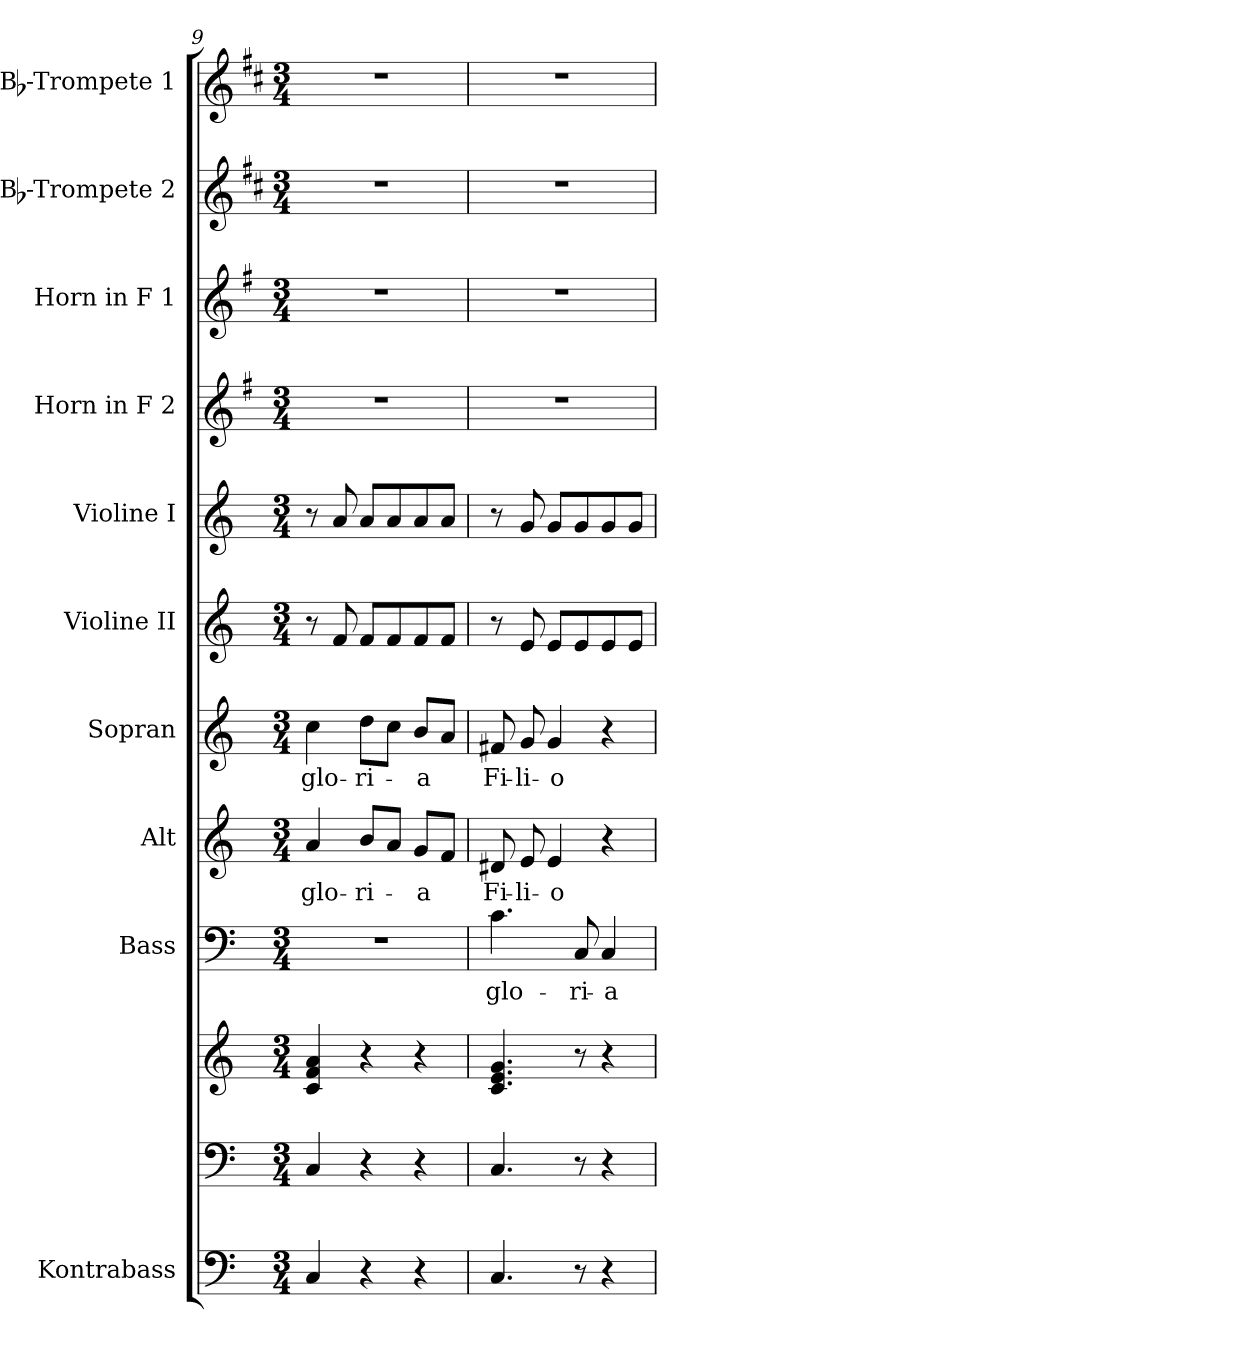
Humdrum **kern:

**kern	**kern	**kern	**kern	**text	**kern	**text	**kern	**text	**kern	**kern	**kern	**kern	**kern	**kern
*part11	*part10	*part10	*part9	*part9	*part8	*part8	*part7	*part7	*part6	*part5	*part4	*part3	*part2	*part1
*staff12	*staff11	*staff10	*staff9	*staff9	*staff8	*staff8	*staff7	*staff7	*staff6	*staff5	*staff4	*staff3	*staff2	*staff1
*I"Kontrabass	*	*	*I"Bass	*	*I"Alt	*	*I"Sopran	*	*I"Violine II	*I"Violine I	*I"Horn in F 2	*I"Horn in F 1	*I"Bb-Trompete 2	*I"Bb-Trompete 1
*I'Kb.	*	*	*I'B.	*	*I'A.	*	*I'S.	*	*I'Vl. II	*I'Vl. I	*	*	*I'Bb Trp. 2	*I'Bb Trp. 1
*clefF4	*clefF4	*clefG2	*clefF4	*	*clefG2	*	*clefG2	*	*clefG2	*clefG2	*clefG2	*clefG2	*clefG2	*clefG2
*ITrd7c12	*	*	*	*	*	*	*	*	*	*	*ITrd4c7	*ITrd4c7	*ITrd1c2	*ITrd1c2
*k[]	*k[]	*k[]	*k[]	*	*k[]	*	*k[]	*	*k[]	*k[]	*k[]	*k[]	*k[]	*k[]
*C:	*C:	*C:	*C:	*	*C:	*	*C:	*	*C:	*C:	*C:	*C:	*C:	*C:
*M3/4	*M3/4	*M3/4	*M3/4	*	*M3/4	*	*M3/4	*	*M3/4	*M3/4	*M3/4	*M3/4	*M3/4	*M3/4
=9	=9	=9	=9	=9	=9	=9	=9	=9	=9	=9	=9	=9	=9	=9
!	!	!	!	!	!	!LO:LY:b	!	!LO:LY:b	!	!	!	!	!	!
4CC/	4C/	4c/ 4f/ 4a/	2.r	.	4a/	glo-	4cc\	glo-	8r	8r	2.r	2.r	2.r	2.r
.	.	.	.	.	.	.	.	.	8f/	8a/	.	.	.	.
!	!	!	!	!	!	!LO:LY:b	!	!LO:LY:b	!	!	!	!	!	!
4r	4r	4r	.	.	8b/L	-ri-	8dd\L	-ri-	8f/L	8a/L	.	.	.	.
.	.	.	.	.	8a/J	.	8cc\J	.	8f/	8a/	.	.	.	.
!	!	!	!	!	!	!LO:LY:b	!	!LO:LY:b	!	!	!	!	!	!
4r	4r	4r	.	.	8g/L	-a	8b/L	-a	8f/	8a/	.	.	.	.
.	.	.	.	.	8f/J	.	8a/J	.	8f/J	8a/J	.	.	.	.
=10	=10	=10	=10	=10	=10	=10	=10	=10	=10	=10	=10	=10	=10	=10
!	!	!	!	!LO:LY:b	!	!LO:LY:b	!	!LO:LY:b	!	!	!	!	!	!
4.CC/	4.C/	4.c/ 4.e/ 4.g/	4.c\	glo-	8d#X/	Fi-	8f#X/	Fi-	8r	8r	2.r	2.r	2.r	2.r
!	!	!	!	!	!	!LO:LY:b	!	!LO:LY:b	!	!	!	!	!	!
.	.	.	.	.	8e/	-li-	8g/	-li-	8e/	8g/	.	.	.	.
!	!	!	!	!	!	!LO:LY:b	!	!LO:LY:b	!	!	!	!	!	!
.	.	.	.	.	4e/	-o	4g/	-o	8e/L	8g/L	.	.	.	.
!	!	!	!	!LO:LY:b	!	!	!	!	!	!	!	!	!	!
8r	8r	8r	8C/	-ri-	.	.	.	.	8e/	8g/	.	.	.	.
!	!	!	!	!LO:LY:b	!	!	!	!	!	!	!	!	!	!
4r	4r	4r	4C/	-a	4r	.	4r	.	8e/	8g/	.	.	.	.
.	.	.	.	.	.	.	.	.	8e/J	8g/J	.	.	.	.
=	=	=	=	=	=	=	=	=	=	=	=	=	=	=
*-	*-	*-	*-	*-	*-	*-	*-	*-	*-	*-	*-	*-	*-	*-
